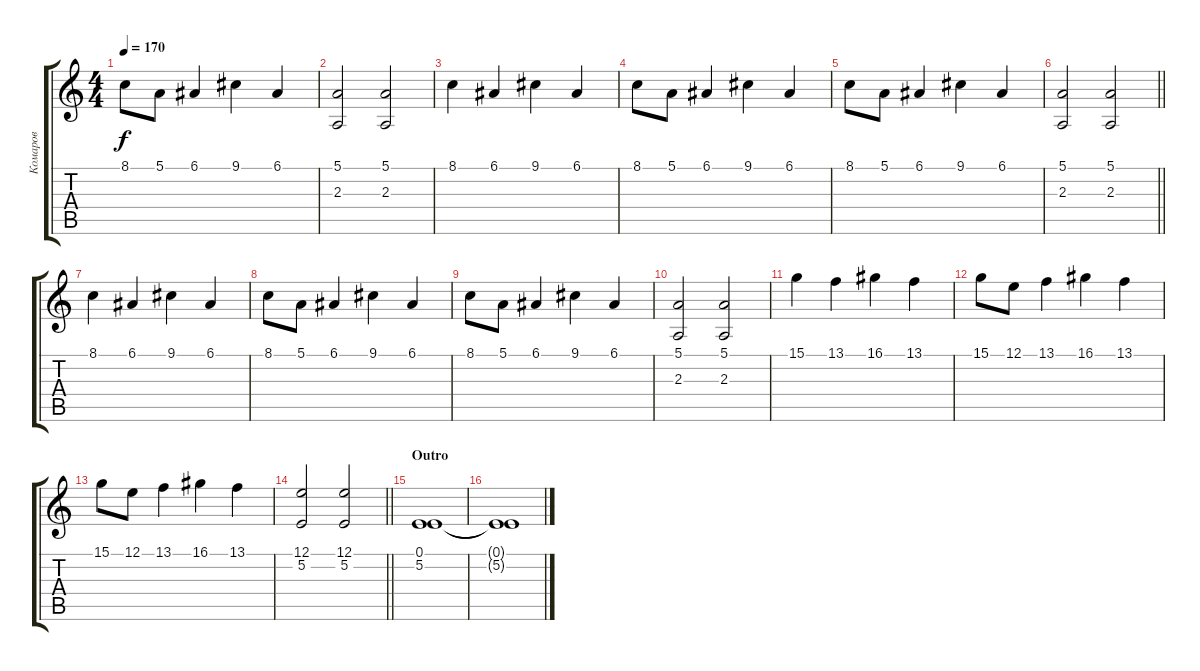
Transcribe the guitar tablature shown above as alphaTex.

\track ("Комаров" "Комаров") {instrument pad3polysynth}
\staff {score tabs}
\tuning (E4 B3 G3 D3 A2 E2) {hide}
\ts (4 4)
\tempo 170
\clef g2
\ks c
8.1.8{dy f} 5.1.8 6.1.4 9.1.4 6.1.4 |
(5.1 2.3).2 (5.1 2.3).2 |
8.1.4 6.1.4 9.1.4 6.1.4 |
8.1.8 5.1.8 6.1.4 9.1.4 6.1.4 |
8.1.8 5.1.8 6.1.4 9.1.4 6.1.4 |
\barLineRight lightlight
(5.1 2.3).2 (5.1 2.3).2 |
8.1.4 6.1.4 9.1.4 6.1.4 |
8.1.8 5.1.8 6.1.4 9.1.4 6.1.4 |
8.1.8 5.1.8 6.1.4 9.1.4 6.1.4 |
(5.1 2.3).2 (5.1 2.3).2 |
15.1.4 13.1.4 16.1.4 13.1.4 |
15.1.8 12.1.8 13.1.4 16.1.4 13.1.4 |
15.1.8 12.1.8 13.1.4 16.1.4 13.1.4 |
\barLineRight lightlight
(12.1 5.2).2 (12.1 5.2).2 |
\section ("" "Outro")
(0.1 5.2).1 |
(0.1{t} 5.2{t}).1
